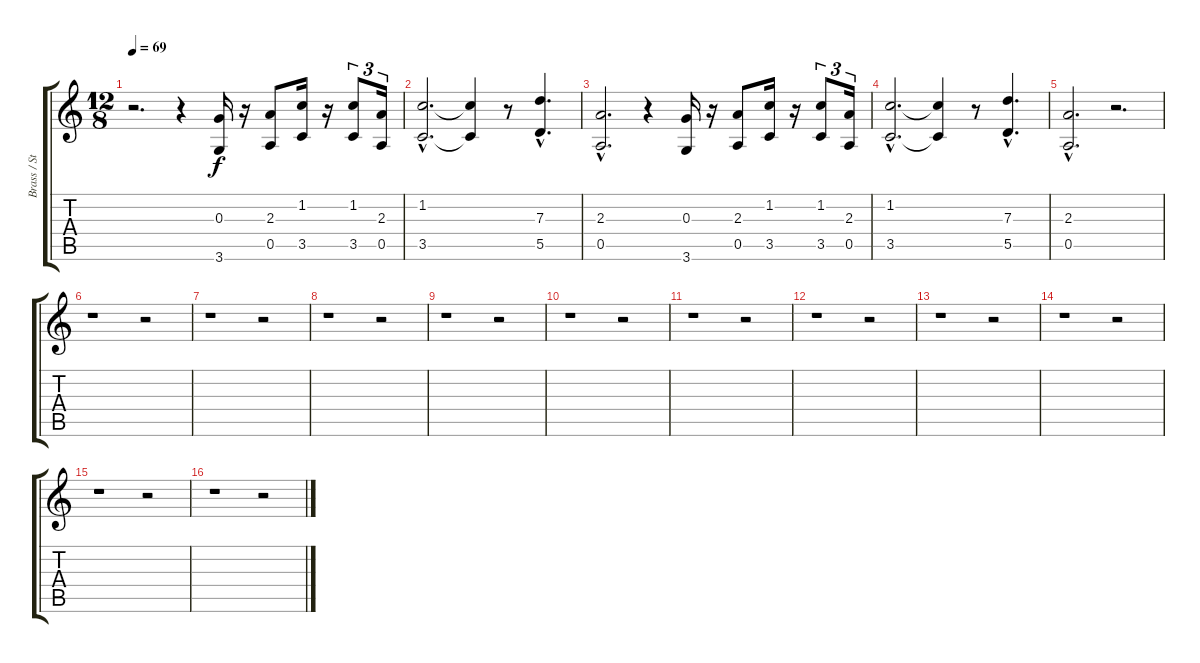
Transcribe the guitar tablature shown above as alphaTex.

\track ("Brass / Strings" "Brass / St") {instrument brasssection}
\staff {score tabs}
\tuning (E5 B4 G4 D4 A3 E3) {hide}
\ts (12 8)
\tempo 69
\clef g2
\ks c
r.2{d dy f instrument brasssection} r.4 (0.3 3.6).16 r.16 (2.3 0.5).8 (1.2 3.5).16 r.16 (1.2 3.5).8{tu (3 2)} (2.3 0.5).16{tu (3 2)} |
(1.2{hac} 3.5{hac}).2{d} (1.2{t} 3.5{t}).4 r.8 (7.3{hac} 5.5{hac}).4{d} |
(2.3{hac} 0.5{hac}).2{d} r.4 (0.3 3.6).16 r.16 (2.3 0.5).8 (1.2 3.5).16 r.16 (1.2 3.5).8{tu (3 2)} (2.3 0.5).16{tu (3 2)} |
(1.2{hac} 3.5{hac}).2{d} (1.2{t} 3.5{t}).4 r.8 (7.3{hac} 5.5{hac}).4{d} |
(2.3{hac} 0.5{hac}).2{d} r.2{d} |
r.1 r.2 |
r.1 r.2 |
r.1 r.2 |
r.1 r.2 |
r.1 r.2 |
r.1 r.2 |
r.1 r.2 |
r.1 r.2 |
r.1 r.2 |
r.1 r.2 |
r.1 r.2
